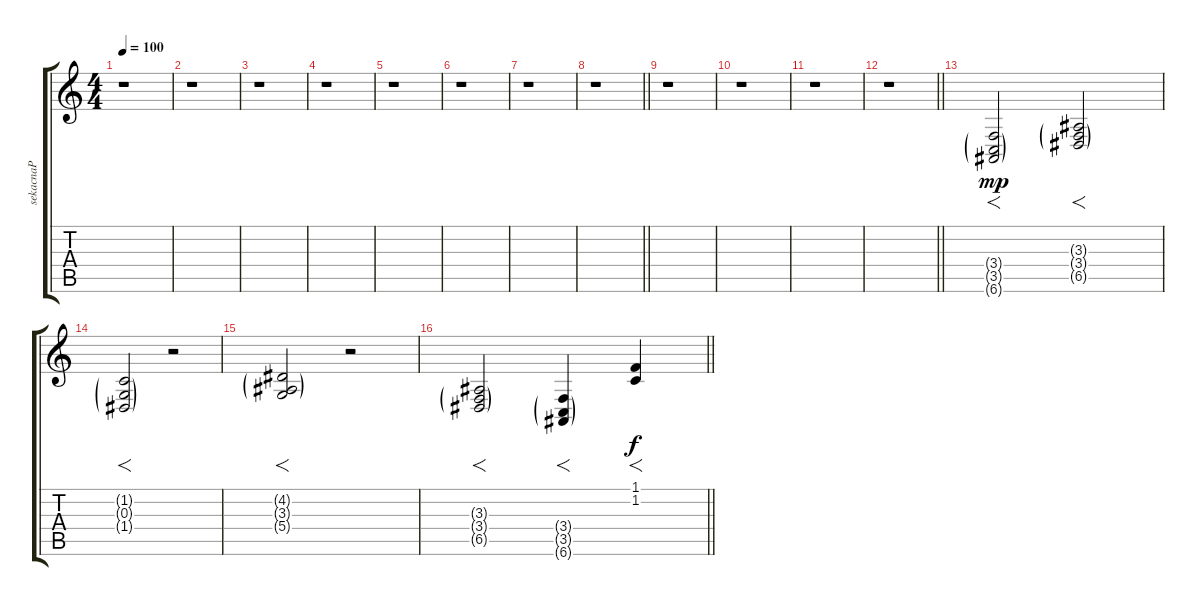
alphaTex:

\track ("sekacnaP" "sekacnaP") {instrument lead8bassandlead}
\staff {score tabs}
\tuning (E4 B3 G3 D3 A2 E2) {hide}
\ts (4 4)
\section ("" "")
\tempo 100
\clef g2
\ks c
r.1{dy mp instrument lead8bassandlead} |
r.1 |
r.1 |
r.1 |
r.1 |
r.1 |
r.1 |
\barLineRight lightlight
r.1 |
\section ("" "")
r.1 |
r.1 |
r.1 |
\barLineRight lightlight
r.1 |
(3.4{g} 3.5{g} 6.6{g}).2{f} (3.3{g} 3.4{g} 6.5{g}).2{f} |
(1.2{g} 0.3{g} 1.4{g}).2{f} r.2 |
(4.2{g} 3.3{g} 5.4{g}).2{f} r.2 |
\barLineRight lightlight
(3.3{g} 3.4{g} 6.5{g}).2{f} (3.4{g} 3.5{g} 6.6{g}).4{f} (1.1 1.2).4{f dy f}
